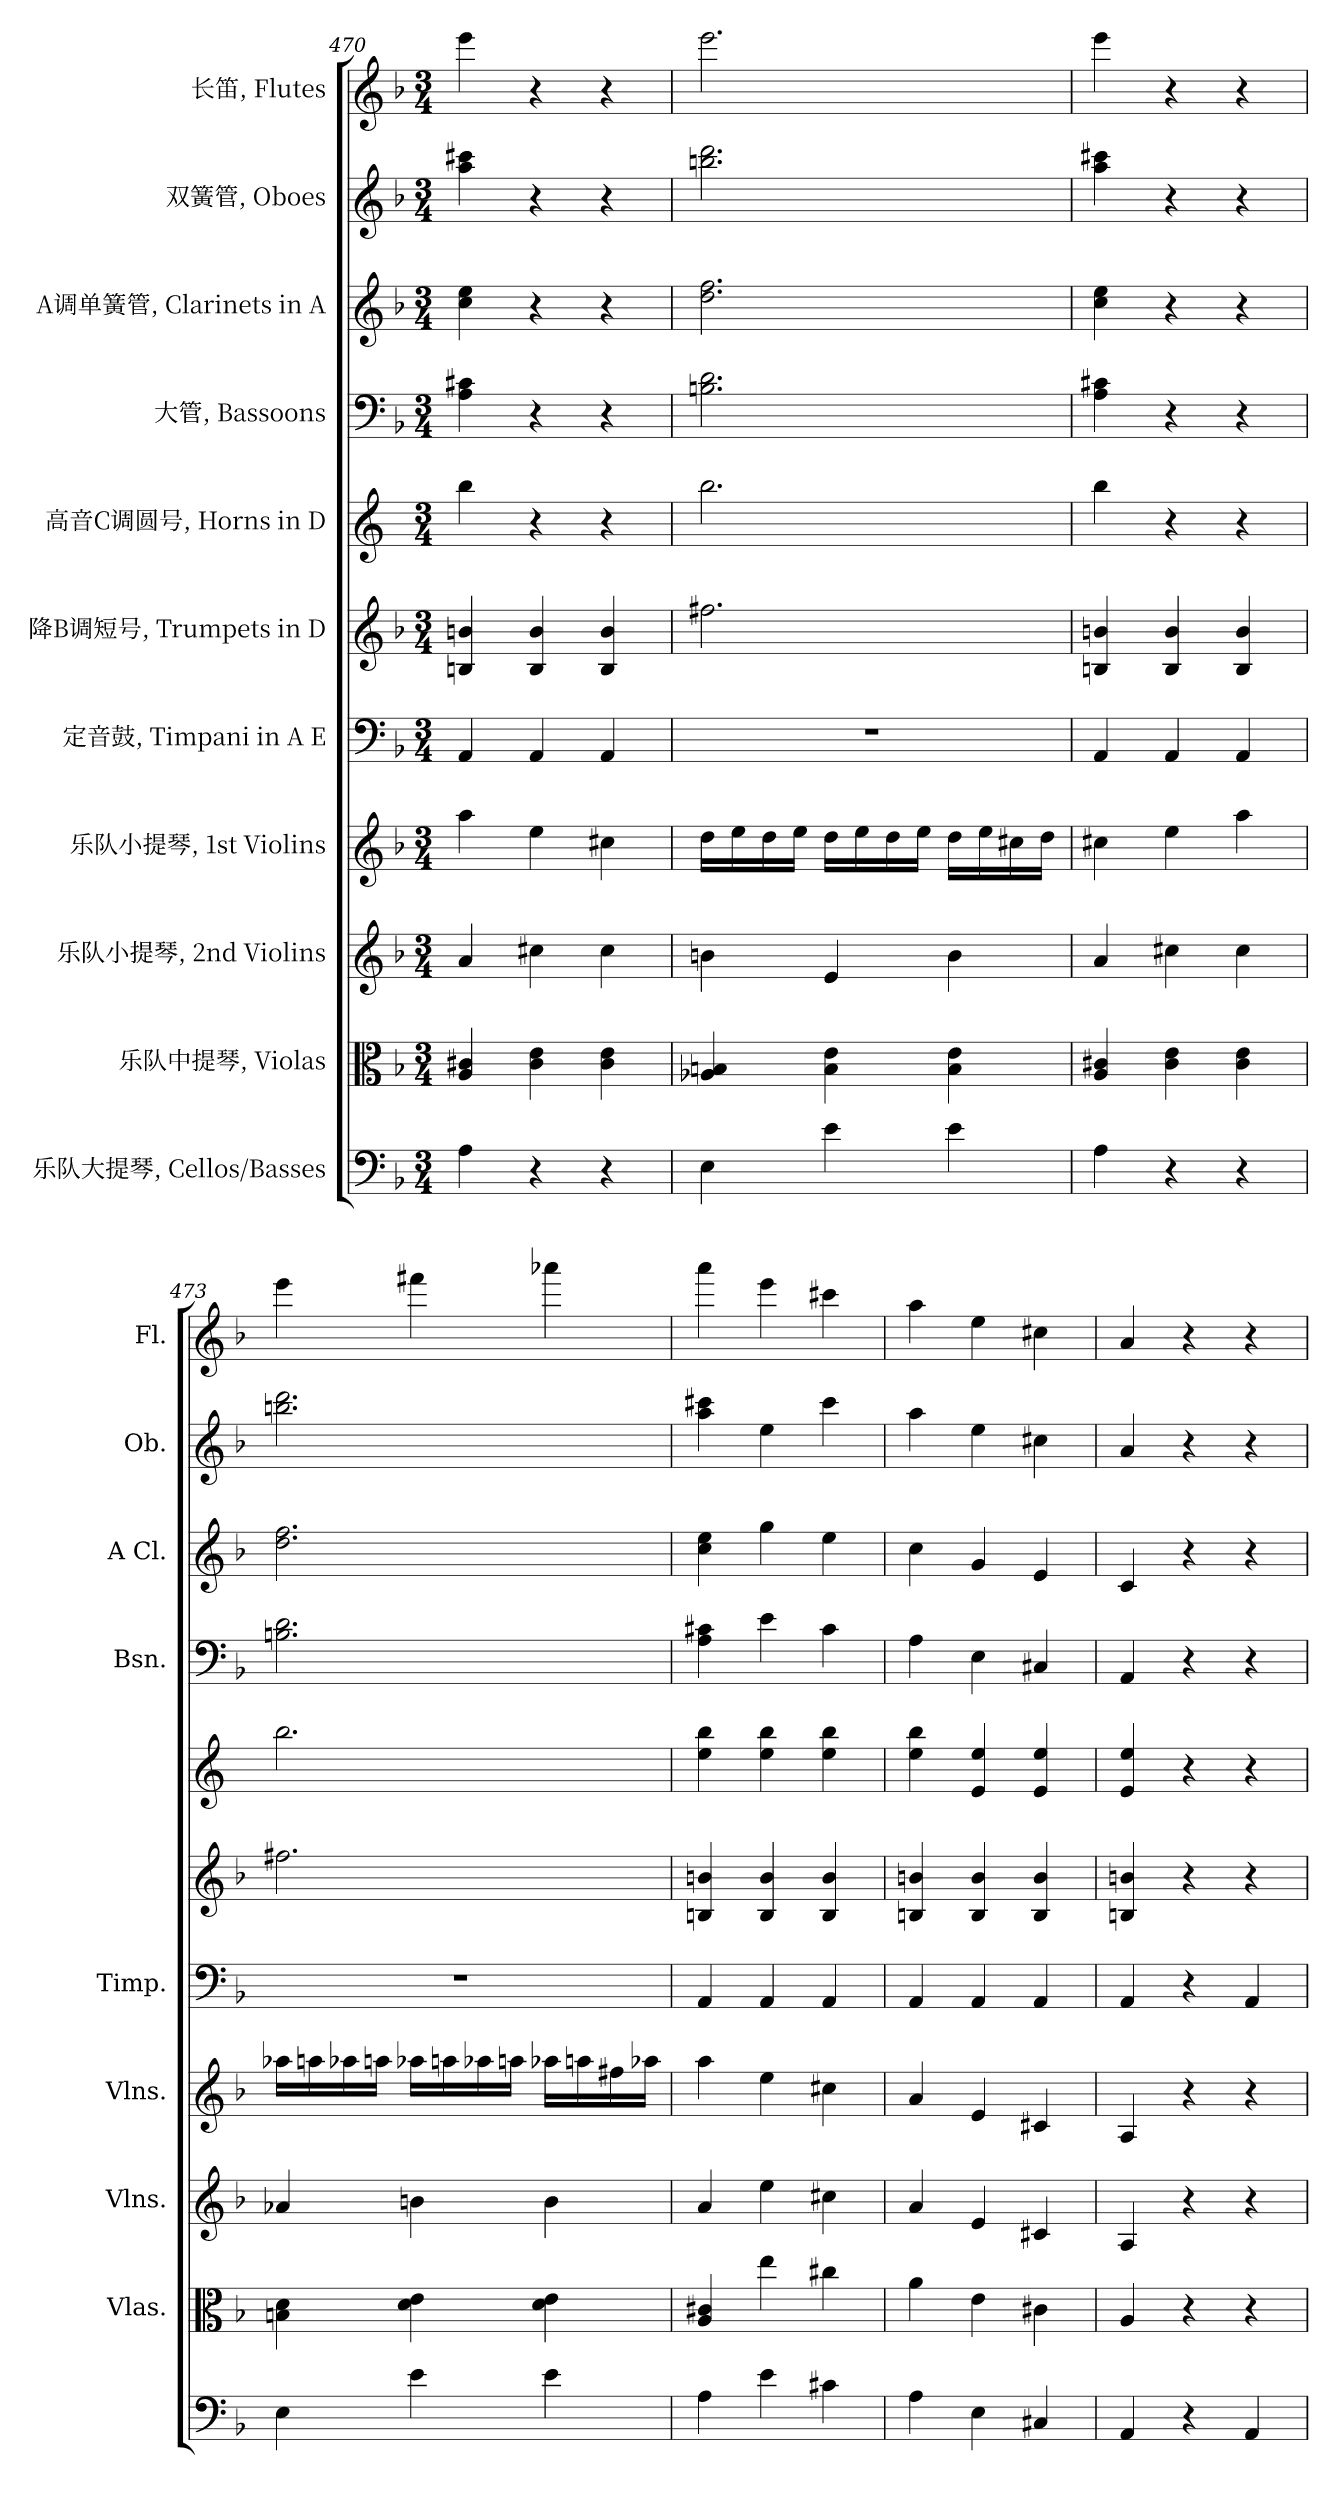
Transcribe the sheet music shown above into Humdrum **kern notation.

**kern	**kern	**kern	**kern	**kern	**kern	**kern	**kern	**kern	**kern	**kern
*part11	*part10	*part9	*part8	*part7	*part6	*part5	*part4	*part3	*part2	*part1
*staff11	*staff10	*staff9	*staff8	*staff7	*staff6	*staff5	*staff4	*staff3	*staff2	*staff1
*I"乐队大提琴, Cellos/Basses	*I"乐队中提琴, Violas	*I"乐队小提琴, 2nd Violins	*I"乐队小提琴, 1st Violins	*I"定音鼓, Timpani in A E	*I"降B调短号, Trumpets in D	*I"高音C调圆号, Horns in D	*I"大管, Bassoons	*I"A调单簧管, Clarinets in A	*I"双簧管, Oboes	*I"长笛, Flutes
*	*I'Vlas.	*I'Vlns.	*I'Vlns.	*I'Timp.	*	*	*I'Bsn.	*I'A Cl.	*I'Ob.	*I'Fl.
*clefF4	*clefC3	*clefG2	*clefG2	*clefF4	*clefG2	*clefG2	*clefF4	*clefG2	*clefG2	*clefG2
*	*	*	*	*	*ITrd1c2	*ITrd4c7	*	*ITrd2c3	*	*
*k[b-]	*k[b-]	*k[b-]	*k[b-]	*k[b-]	*k[b-e-a-]	*k[b-]	*k[b-]	*k[f#c#]	*k[b-]	*k[b-]
*M3/4	*M3/4	*M3/4	*M3/4	*M3/4	*M3/4	*M3/4	*M3/4	*M3/4	*M3/4	*M3/4
=470	=470	=470	=470	=470	=470	=470	=470	=470	=470	=470
4A\	4A/ 4c#X/	4a/	4aa\	4AA/	4An/ 4an/	4ee\	4A\ 4c#X\	4a\ 4cc#\	4aa\ 4ccc#X\	4eee\
4r	4c#\ 4e\	4cc#X\	4ee\	4AA/	4A/ 4a/	4r	4r	4r	4r	4r
4r	4c#\ 4e\	4cc#\	4cc#X\	4AA/	4A/ 4a/	4r	4r	4r	4r	4r
=471	=471	=471	=471	=471	=471	=471	=471	=471	=471	=471
4E\	4A-X/ 4Bn/	4bn\	16dd\LL	2.r	2.een\	2.ee\	2.Bn\ 2.d\	2.b\ 2.dd\	2.bbn\ 2.ddd\	2.eee\
.	.	.	16ee\	.	.	.	.	.	.	.
.	.	.	16dd\	.	.	.	.	.	.	.
.	.	.	16ee\JJ	.	.	.	.	.	.	.
4e\	4B\ 4e\	4e/	16dd\LL	.	.	.	.	.	.	.
.	.	.	16ee\	.	.	.	.	.	.	.
.	.	.	16dd\	.	.	.	.	.	.	.
.	.	.	16ee\JJ	.	.	.	.	.	.	.
4e\	4B\ 4e\	4b\	16dd\LL	.	.	.	.	.	.	.
.	.	.	16ee\	.	.	.	.	.	.	.
.	.	.	16cc#X\	.	.	.	.	.	.	.
.	.	.	16dd\JJ	.	.	.	.	.	.	.
!!LO:PB:g=z
=472	=472	=472	=472	=472	=472	=472	=472	=472	=472	=472
4A\	4A/ 4c#X/	4a/	4cc#X\	4AA/	4An/ 4an/	4ee\	4A\ 4c#X\	4a\ 4cc#\	4aa\ 4ccc#X\	4eee\
4r	4c#\ 4e\	4cc#X\	4ee\	4AA/	4A/ 4a/	4r	4r	4r	4r	4r
4r	4c#\ 4e\	4cc#\	4aa\	4AA/	4A/ 4a/	4r	4r	4r	4r	4r
=473	=473	=473	=473	=473	=473	=473	=473	=473	=473	=473
4E\	4Bn\ 4d\	4a-X/	16aa-X\LL	2.r	2.een\	2.ee\	2.Bn\ 2.d\	2.b\ 2.dd\	2.bbn\ 2.ddd\	4eee\
.	.	.	16aan\	.	.	.	.	.	.	.
.	.	.	16aa-X\	.	.	.	.	.	.	.
.	.	.	16aan\JJ	.	.	.	.	.	.	.
4e\	4d\ 4e\	4bn\	16aa-X\LL	.	.	.	.	.	.	4fff#X\
.	.	.	16aan\	.	.	.	.	.	.	.
.	.	.	16aa-X\	.	.	.	.	.	.	.
.	.	.	16aan\JJ	.	.	.	.	.	.	.
4e\	4d\ 4e\	4b\	16aa-X\LL	.	.	.	.	.	.	4aaa-X\
.	.	.	16aan\	.	.	.	.	.	.	.
.	.	.	16ff#X\	.	.	.	.	.	.	.
.	.	.	16aa-X\JJ	.	.	.	.	.	.	.
=474	=474	=474	=474	=474	=474	=474	=474	=474	=474	=474
4A\	4A/ 4c#X/	4a/	4aa\	4AA/	4An/ 4an/	4a\ 4ee\	4A\ 4c#X\	4a\ 4cc#\	4aa\ 4ccc#X\	4aaa\
4e\	4ee\	4ee\	4ee\	4AA/	4A/ 4a/	4a\ 4ee\	4e\	4ee\	4ee\	4eee\
4c#X\	4cc#X\	4cc#X\	4cc#X\	4AA/	4A/ 4a/	4a\ 4ee\	4c#\	4cc#\	4ccc#\	4ccc#X\
=475	=475	=475	=475	=475	=475	=475	=475	=475	=475	=475
4A\	4a\	4a/	4a/	4AA/	4An/ 4an/	4a\ 4ee\	4A\	4a\	4aa\	4aa\
4E\	4e\	4e/	4e/	4AA/	4A/ 4a/	4A/ 4a/	4E\	4e/	4ee\	4ee\
4C#X/	4c#X\	4c#X/	4c#X/	4AA/	4A/ 4a/	4A/ 4a/	4C#X/	4c#/	4cc#X\	4cc#X\
!!LO:PB:g=z
=476	=476	=476	=476	=476	=476	=476	=476	=476	=476	=476
4AA/	4A/	4A/	4A/	4AA/	4An/ 4an/	4A/ 4a/	4AA/	4A/	4a/	4a/
4r	4r	4r	4r	4r	4r	4r	4r	4r	4r	4r
4AA/	4r	4r	4r	4AA/	4r	4r	4r	4r	4r	4r
=	=	=	=	=	=	=	=	=	=	=
*-	*-	*-	*-	*-	*-	*-	*-	*-	*-	*-
